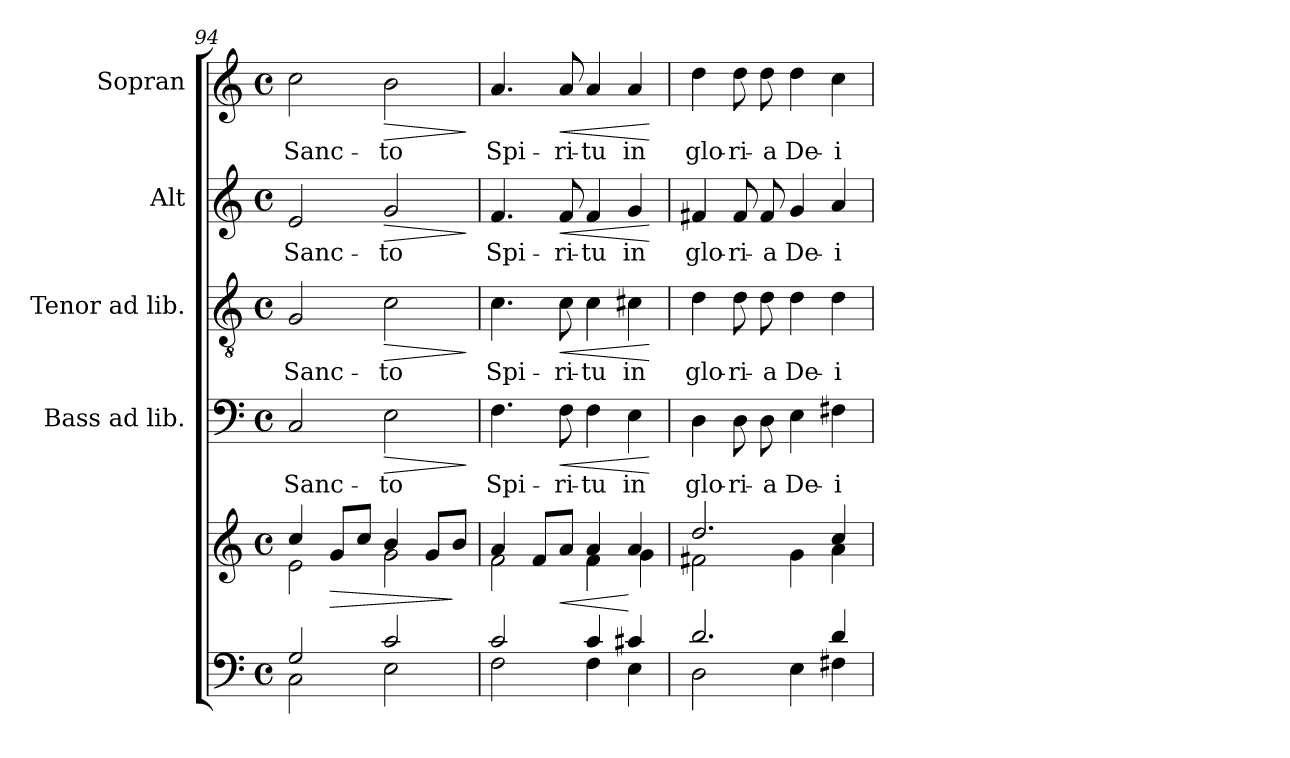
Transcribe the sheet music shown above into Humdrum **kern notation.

**kern	**kern	**dynam	**kern	**text	**dynam	**kern	**text	**dynam	**kern	**text	**dynam	**kern	**text	**dynam
*part5	*part5	*part5	*part4	*part4	*part4	*part3	*part3	*part3	*part2	*part2	*part2	*part1	*part1	*part1
*staff6	*staff5	*staff5/6	*staff4	*staff4	*staff4	*staff3	*staff3	*staff3	*staff2	*staff2	*staff2	*staff1	*staff1	*staff1
*	*	*	*I"Bass ad lib.	*	*	*I"Tenor ad lib.	*	*	*I"Alt	*	*	*I"Sopran	*	*
*	*	*	*I'B.	*	*	*I'T.	*	*	*I'A.	*	*	*I'S.	*	*
*clefF4	*clefG2	*	*clefF4	*	*	*clefGv2	*	*	*clefG2	*	*	*clefG2	*	*
*k[]	*k[]	*	*k[]	*	*	*k[]	*	*	*k[]	*	*	*k[]	*	*
*C:	*C:	*	*C:	*	*	*C:	*	*	*C:	*	*	*C:	*	*
*M4/4	*M4/4	*	*M4/4	*	*	*M4/4	*	*	*M4/4	*	*	*M4/4	*	*
*met(c)	*met(c)	*	*met(c)	*	*	*met(c)	*	*	*met(c)	*	*	*met(c)	*	*
=94	=94	=94	=94	=94	=94	=94	=94	=94	=94	=94	=94	=94	=94	=94
*^	*^	*	*	*	*	*	*	*	*	*	*	*	*	*
!	!	!	!	!	!	!LO:LY:b	!	!	!LO:LY:b	!	!	!LO:LY:b	!	!	!LO:LY:b	!
2G/	2C\	4cc/	2e\	.	2C/	Sanc-	.	2G/	Sanc-	.	2e/	Sanc-	.	2cc\	Sanc-	.
!	!	!	!	!LO:HP:b	!	!	!	!	!	!	!	!	!	!	!	!
.	.	8g/L	.	>	.	.	.	.	.	.	.	.	.	.	.	.
.	.	8cc/J	.	.	.	.	.	.	.	.	.	.	.	.	.	.
!	!	!	!	!	!	!LO:LY:b	!LO:HP:b	!	!LO:LY:b	!LO:HP:b	!	!LO:LY:b	!LO:HP:b	!	!LO:LY:b	!LO:HP:b
2c/	2E\	4b/	2g\	.	2E\	-to	>	2c\	-to	>	2g/	-to	>	2b\	-to	>
.	.	8g/L	.	.	.	.	.	.	.	.	.	.	.	.	.	.
.	.	8b/J	.	]	.	.	.	.	.	.	.	.	.	.	.	.
*v	*v	*	*	*	*	*	*	*	*	*	*	*	*	*	*	*
*	*v	*v	*	*	*	*	*	*	*	*	*	*	*	*	*
.	.	.	.	.	]	.	.	]	.	.	]	.	.	]
=95	=95	=95	=95	=95	=95	=95	=95	=95	=95	=95	=95	=95	=95	=95
*^	*^	*	*	*	*	*	*	*	*	*	*	*	*	*
!	!	!	!	!	!	!LO:LY:b	!	!	!LO:LY:b	!	!	!LO:LY:b	!	!	!LO:LY:b	!
2c/	2F\	4a/	2f\	.	4.F\	Spi-	.	4.c\	Spi-	.	4.f/	Spi-	.	4.a/	Spi-	.
.	.	8f/L	.	.	.	.	.	.	.	.	.	.	.	.	.	.
!	!	!	!	!LO:HP:b	!	!LO:LY:b	!LO:HP:b	!	!LO:LY:b	!LO:HP:b	!	!LO:LY:b	!LO:HP:b	!	!LO:LY:b	!LO:HP:b
.	.	8a/J	.	<	8F\	-ri-	<	8c\	-ri-	<	8f/	-ri-	<	8a/	-ri-	<
!	!	!	!	!	!	!LO:LY:b	!	!	!LO:LY:b	!	!	!LO:LY:b	!	!	!LO:LY:b	!
4c/	4F\	4a/	4f\	.	4F\	-tu	.	4c\	-tu	.	4f/	-tu	.	4a/	-tu	.
!	!	!	!	!	!	!LO:LY:b	!	!	!LO:LY:b	!	!	!LO:LY:b	!	!	!LO:LY:b	!
4c#X/	4E\	4a/	4g\	[	4E\	in	.	4c#X\	in	.	4g/	in	.	4a/	in	.
*v	*v	*	*	*	*	*	*	*	*	*	*	*	*	*	*	*
*	*v	*v	*	*	*	*	*	*	*	*	*	*	*	*	*
.	.	.	.	.	[	.	.	[	.	.	[	.	.	[
!!LO:LB:g=z
=96	=96	=96	=96	=96	=96	=96	=96	=96	=96	=96	=96	=96	=96	=96
*^	*^	*	*	*	*	*	*	*	*	*	*	*	*	*
!	!	!	!	!	!	!LO:LY:b	!	!	!LO:LY:b	!	!	!LO:LY:b	!	!	!LO:LY:b	!
2.d/	2D\	2.dd/	2f#X\	.	4D\	glo-	.	4d\	glo-	.	4f#X/	glo-	.	4dd\	glo-	.
!	!	!	!	!	!	!LO:LY:b	!	!	!LO:LY:b	!	!	!LO:LY:b	!	!	!LO:LY:b	!
.	.	.	.	.	8D\	-ri-	.	8d\	-ri-	.	8f#/	-ri-	.	8dd\	-ri-	.
!	!	!	!	!	!	!LO:LY:b	!	!	!LO:LY:b	!	!	!LO:LY:b	!	!	!LO:LY:b	!
.	.	.	.	.	8D\	-a	.	8d\	-a	.	8f#/	-a	.	8dd\	-a	.
!	!	!	!	!	!	!LO:LY:b	!	!	!LO:LY:b	!	!	!LO:LY:b	!	!	!LO:LY:b	!
.	4E\	.	4g\	.	4E\	De-	.	4d\	De-	.	4g/	De-	.	4dd\	De-	.
!	!	!	!	!	!	!LO:LY:b	!	!	!LO:LY:b	!	!	!LO:LY:b	!	!	!LO:LY:b	!
4d/	4F#X\	4cc/	4a\	.	4F#X\	-i	.	4d\	-i	.	4a/	-i	.	4cc\	-i	.
*v	*v	*	*	*	*	*	*	*	*	*	*	*	*	*	*	*
*	*v	*v	*	*	*	*	*	*	*	*	*	*	*	*	*
=	=	=	=	=	=	=	=	=	=	=	=	=	=	=
*-	*-	*-	*-	*-	*-	*-	*-	*-	*-	*-	*-	*-	*-	*-
